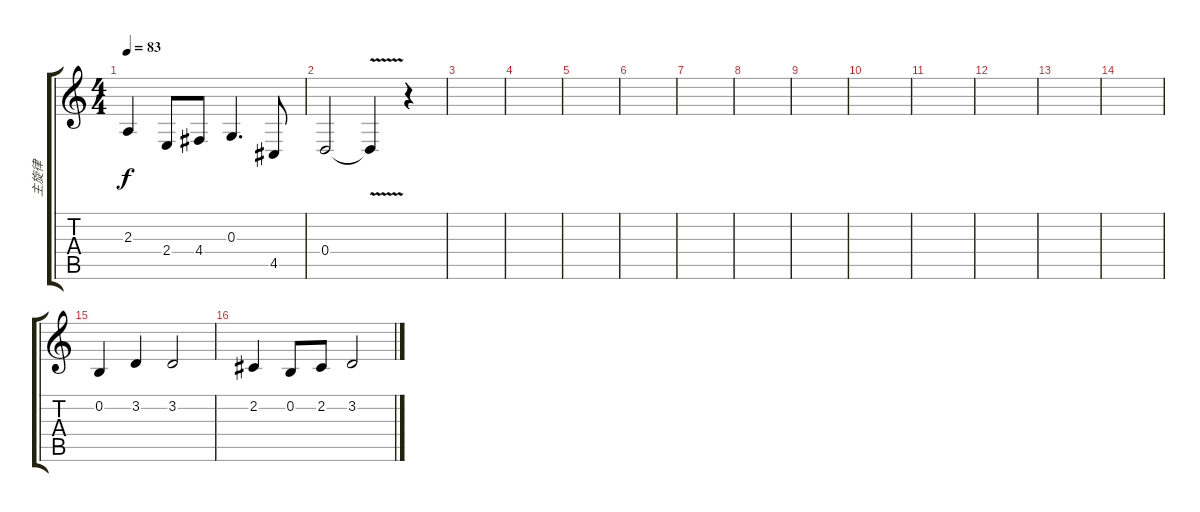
\track ("主旋律" "主旋律") {instrument lead6voice}
\staff {score tabs}
\tuning (E4 B3 G3 D3 A2 E2) {hide}
\ts (4 4)
\tempo 83
\clef g2
\ks c
2.3.4{dy f} 2.4.8 4.4.8 0.3.4{d} 4.5.8 |
0.4.2 0.4{v t}.4 r.4 |
|
|
|
|
|
|
|
|
|
|
|
|
0.2.4{volume 16} 3.2.4 3.2.2 |
2.2.4 0.2.8 2.2.8 3.2.2
